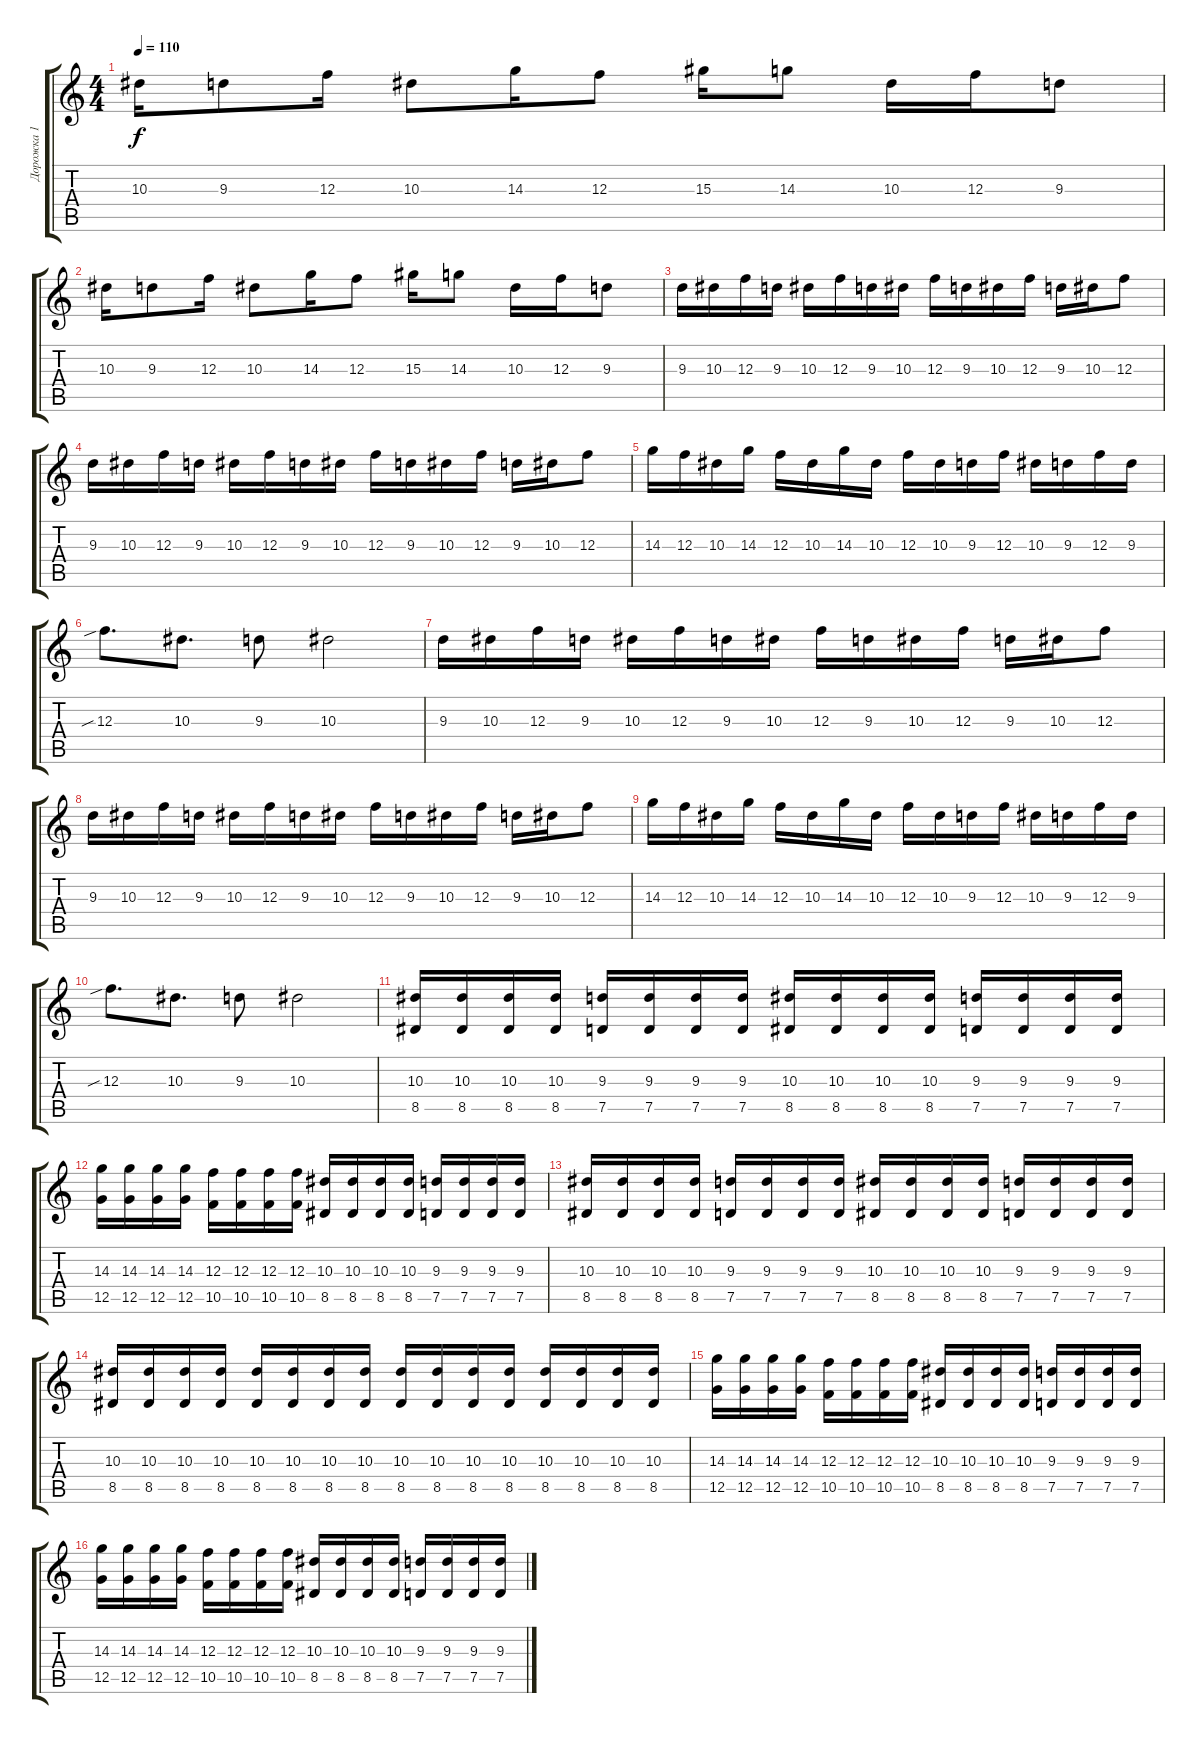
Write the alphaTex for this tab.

\track ("Дорожка 1" "Дорожка 1") {instrument distortionguitar}
\staff {score tabs}
\tuning (D4 A3 F3 C3 G2 C2) {hide}
\ts (4 4)
\tempo 110
\clef g2
\ks c
10.3.16{dy f} 9.3.8 12.3.16 10.3.8 14.3.16 12.3.8 15.3.16 14.3.8 10.3.16 12.3.16 9.3.8 |
10.3.16 9.3.8 12.3.16 10.3.8 14.3.16 12.3.8 15.3.16 14.3.8 10.3.16 12.3.16 9.3.8 |
9.3.16{instrument distortionguitar} 10.3.16 12.3.16 9.3.16 10.3.16 12.3.16 9.3.16 10.3.16 12.3.16 9.3.16 10.3.16 12.3.16 9.3.16 10.3.16 12.3.8 |
9.3.16 10.3.16 12.3.16 9.3.16 10.3.16 12.3.16 9.3.16 10.3.16 12.3.16 9.3.16 10.3.16 12.3.16 9.3.16 10.3.16 12.3.8 |
14.3.16 12.3.16 10.3.16 14.3.16 12.3.16 10.3.16 14.3.16 10.3.16 12.3.16 10.3.16 9.3.16 12.3.16 10.3.16 9.3.16 12.3.16 9.3.16 |
12.3{sib}.8{d} 10.3.8{d} 9.3.8 10.3.2 |
9.3.16 10.3.16 12.3.16 9.3.16 10.3.16 12.3.16 9.3.16 10.3.16 12.3.16 9.3.16 10.3.16 12.3.16 9.3.16 10.3.16 12.3.8 |
9.3.16 10.3.16 12.3.16 9.3.16 10.3.16 12.3.16 9.3.16 10.3.16 12.3.16 9.3.16 10.3.16 12.3.16 9.3.16 10.3.16 12.3.8 |
14.3.16 12.3.16 10.3.16 14.3.16 12.3.16 10.3.16 14.3.16 10.3.16 12.3.16 10.3.16 9.3.16 12.3.16 10.3.16 9.3.16 12.3.16 9.3.16 |
12.3{sib}.8{d} 10.3.8{d} 9.3.8 10.3.2 |
(10.3 8.5).16 (10.3 8.5).16 (10.3 8.5).16 (10.3 8.5).16 (9.3 7.5).16 (9.3 7.5).16 (9.3 7.5).16 (9.3 7.5).16 (10.3 8.5).16 (10.3 8.5).16 (10.3 8.5).16 (10.3 8.5).16 (9.3 7.5).16 (9.3 7.5).16 (9.3 7.5).16 (9.3 7.5).16 |
(14.3 12.5).16 (14.3 12.5).16 (14.3 12.5).16 (14.3 12.5).16 (12.3 10.5).16 (12.3 10.5).16 (12.3 10.5).16 (12.3 10.5).16 (10.3 8.5).16 (10.3 8.5).16 (10.3 8.5).16 (10.3 8.5).16 (9.3 7.5).16 (9.3 7.5).16 (9.3 7.5).16 (9.3 7.5).16 |
(10.3 8.5).16 (10.3 8.5).16 (10.3 8.5).16 (10.3 8.5).16 (9.3 7.5).16 (9.3 7.5).16 (9.3 7.5).16 (9.3 7.5).16 (10.3 8.5).16 (10.3 8.5).16 (10.3 8.5).16 (10.3 8.5).16 (9.3 7.5).16 (9.3 7.5).16 (9.3 7.5).16 (9.3 7.5).16 |
(10.3 8.5).16 (10.3 8.5).16 (10.3 8.5).16 (10.3 8.5).16 (10.3 8.5).16 (10.3 8.5).16 (10.3 8.5).16 (10.3 8.5).16 (10.3 8.5).16 (10.3 8.5).16 (10.3 8.5).16 (10.3 8.5).16 (10.3 8.5).16 (10.3 8.5).16 (10.3 8.5).16 (10.3 8.5).16 |
(14.3 12.5).16 (14.3 12.5).16 (14.3 12.5).16 (14.3 12.5).16 (12.3 10.5).16 (12.3 10.5).16 (12.3 10.5).16 (12.3 10.5).16 (10.3 8.5).16 (10.3 8.5).16 (10.3 8.5).16 (10.3 8.5).16 (9.3 7.5).16 (9.3 7.5).16 (9.3 7.5).16 (9.3 7.5).16 |
(14.3 12.5).16 (14.3 12.5).16 (14.3 12.5).16 (14.3 12.5).16 (12.3 10.5).16 (12.3 10.5).16 (12.3 10.5).16 (12.3 10.5).16 (10.3 8.5).16 (10.3 8.5).16 (10.3 8.5).16 (10.3 8.5).16 (9.3 7.5).16 (9.3 7.5).16 (9.3 7.5).16 (9.3 7.5).16
